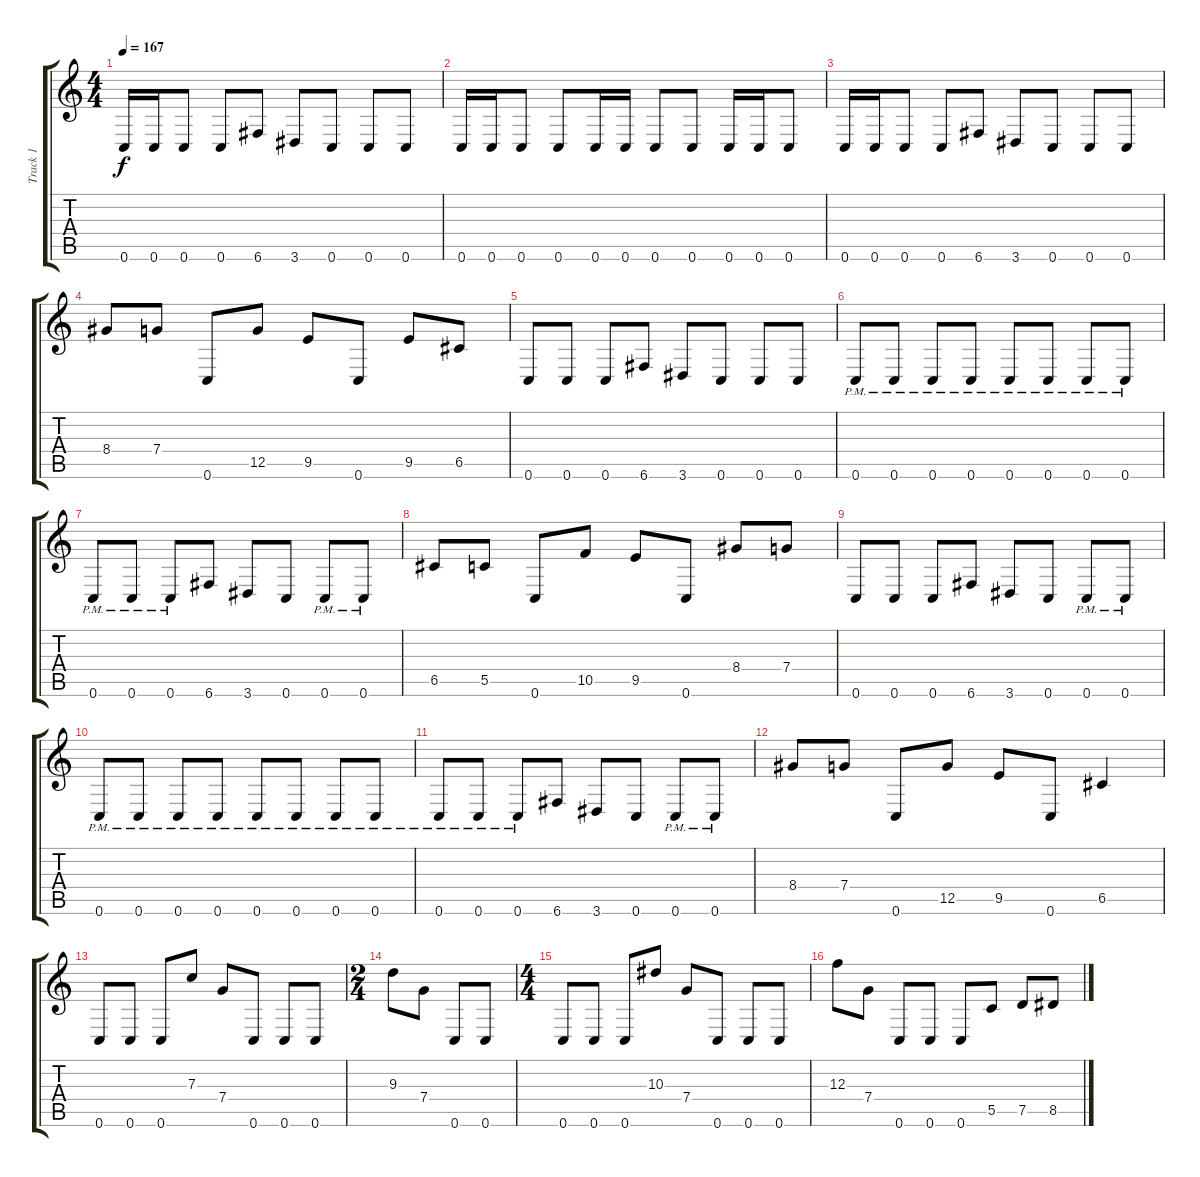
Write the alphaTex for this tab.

\track ("Track 1" "Track 1") {instrument distortionguitar}
\staff {score tabs}
\tuning (D4 A3 F3 C3 G2 C2) {hide}
\ts (4 4)
\tempo 167
\clef g2
\ks c
0.6.16{dy f} 0.6.16 0.6.8 0.6.8 6.6.8 3.6.8 0.6.8 0.6.8 0.6.8 |
0.6.16 0.6.16 0.6.8 0.6.8 0.6.16 0.6.16 0.6.8 0.6.8 0.6.16 0.6.16 0.6.8 |
0.6.16 0.6.16 0.6.8 0.6.8 6.6.8 3.6.8 0.6.8 0.6.8 0.6.8 |
8.4.8 7.4.8 0.6.8 12.5.8 9.5.8 0.6.8 9.5.8 6.5.8 |
0.6.8 0.6.8 0.6.8 6.6.8 3.6.8 0.6.8 0.6.8 0.6.8 |
0.6{pm}.8 0.6{pm}.8 0.6{pm}.8 0.6{pm}.8 0.6{pm}.8 0.6{pm}.8 0.6{pm}.8 0.6{pm}.8 |
0.6{pm}.8 0.6{pm}.8 0.6{pm}.8 6.6.8 3.6.8 0.6.8 0.6{pm}.8 0.6{pm}.8 |
6.5.8 5.5.8 0.6.8 10.5.8 9.5.8 0.6.8 8.4.8 7.4.8 |
0.6.8 0.6.8 0.6.8 6.6.8 3.6.8 0.6.8 0.6{pm}.8 0.6{pm}.8 |
0.6{pm}.8 0.6{pm}.8 0.6{pm}.8 0.6{pm}.8 0.6{pm}.8 0.6{pm}.8 0.6{pm}.8 0.6{pm}.8 |
0.6{pm}.8 0.6{pm}.8 0.6{pm}.8 6.6.8 3.6.8 0.6.8 0.6{pm}.8 0.6{pm}.8 |
8.4.8 7.4.8 0.6.8 12.5.8 9.5.8 0.6.8 6.5.4 |
0.6.8 0.6.8 0.6.8 7.3.8 7.4.8 0.6.8 0.6.8 0.6.8 |
\ts (2 4)
9.3.8 7.4.8 0.6.8 0.6.8 |
\ts (4 4)
0.6.8 0.6.8 0.6.8 10.3.8 7.4.8 0.6.8 0.6.8 0.6.8 |
12.3.8 7.4.8 0.6.8 0.6.8 0.6.8 5.5.8 7.5.8 8.5.8
